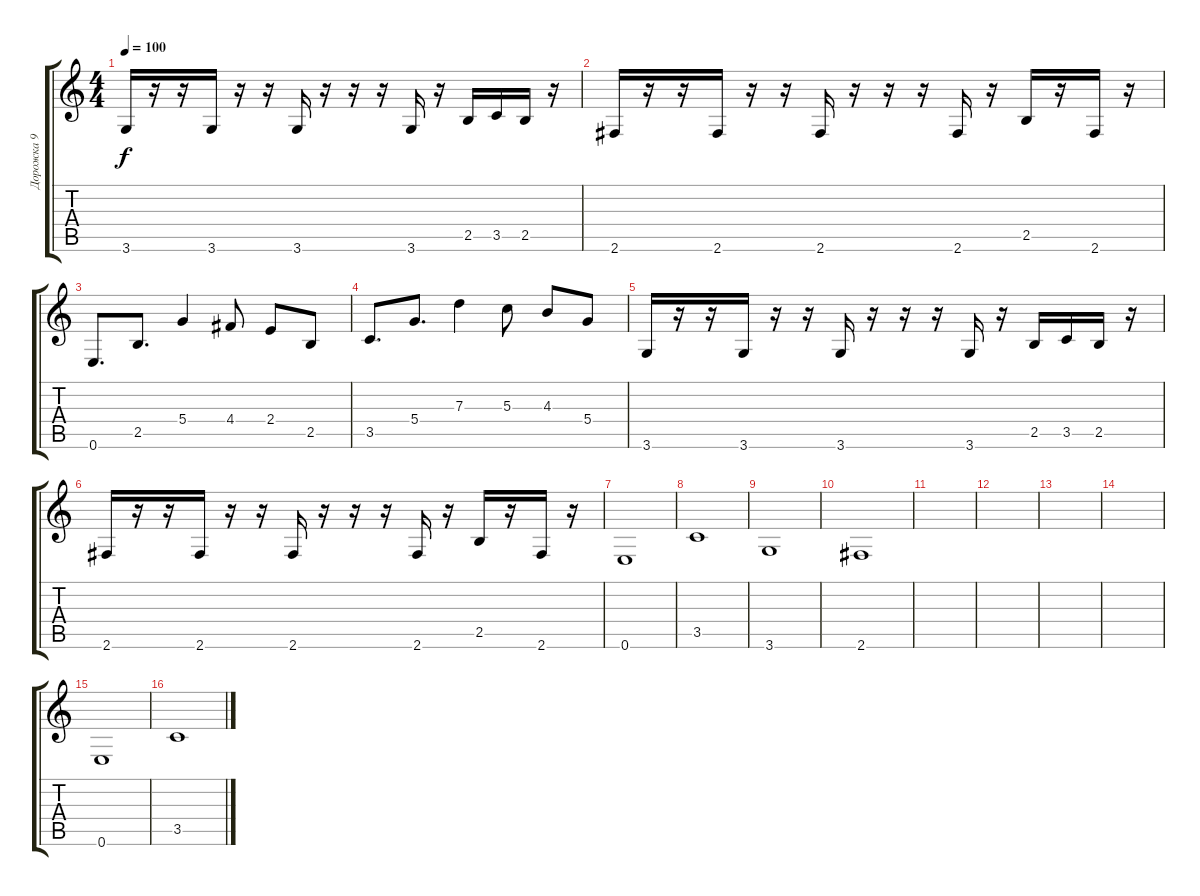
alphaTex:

\track ("Дорожка 9" "Дорожка 9") {instrument electricbasspick}
\staff {score tabs}
\tuning (E4 B3 G3 D3 A2 E2) {hide}
\ts (4 4)
\tempo 100
\clef g2
\ks c
3.6.16{dy f} r.16 r.16 3.6.16 r.16 r.16 3.6.16 r.16 r.16 r.16 3.6.16 r.16 2.5.16 3.5.16 2.5.16 r.16 |
2.6.16 r.16 r.16 2.6.16 r.16 r.16 2.6.16 r.16 r.16 r.16 2.6.16 r.16 2.5.16 r.16 2.6.16 r.16 |
0.6.8{d} 2.5.8{d} 5.4.4 4.4.8 2.4.8 2.5.8 |
3.5.8{d} 5.4.8{d} 7.3.4 5.3.8 4.3.8 5.4.8 |
3.6.16 r.16 r.16 3.6.16 r.16 r.16 3.6.16 r.16 r.16 r.16 3.6.16 r.16 2.5.16 3.5.16 2.5.16 r.16 |
2.6.16 r.16 r.16 2.6.16 r.16 r.16 2.6.16 r.16 r.16 r.16 2.6.16 r.16 2.5.16 r.16 2.6.16 r.16 |
0.6.1 |
3.5.1 |
3.6.1 |
2.6.1 |
|
|
|
|
0.6.1 |
3.5.1
